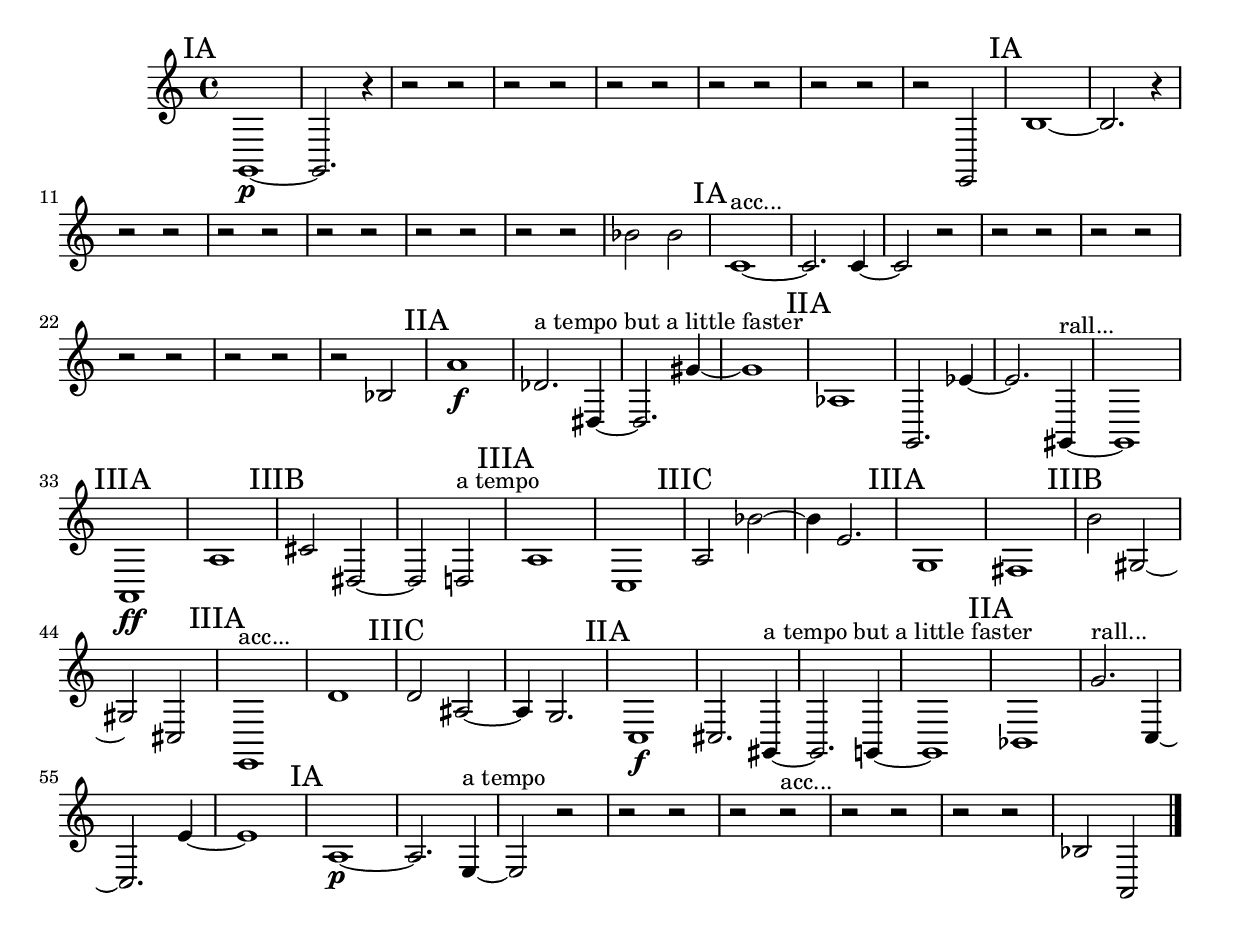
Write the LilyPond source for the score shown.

\new Voice {

|
\time 4/4
\mark "IA"
<g, >1~ \p
|
<g, >2.
r4
|
r2
r2
|
r2
r2
|
r2
r2
|
r2
r2
|
r2
r2
|
r2
<e, >2
|
\mark "IA"
<b >1~
|
<b >2.
r4
|
r2
r2
|
r2
r2
|
r2
r2
|
r2
r2
|
r2
r2
|
<bes' >2
<bes' >2
|
\mark "IA"
<c' >1~ ^"acc..."
|
<c' >2.
<c' >4~
|
<c' >2
r2
|
r2
r2
|
r2
r2
|
r2
r2
|
r2
r2
|
r2
<bes >2
|
\mark "IIA"
<a' >1 \f
|
<des' >2. ^"a tempo but a little faster"
<dis >4~
|
<dis >2.
<gis' >4~
|
<gis' >1
|
\mark "IIA"
<aes >1
|
<g, >2.
<ees' >4~
|
<ees' >2.
<gis, >4~ ^"rall..."
|
<gis, >1
|
\mark "IIIA"
<a, >1 \ff
|
<a >1
|
\mark "IIIB"
<cis' >2
<dis >2~
|
<dis >2
<d >2 ^"a tempo"
|
\mark "IIIA"
<a >1
|
<c >1
|
\mark "IIIC"
<a >2
<bes' >2~
|
<bes' >4
<e' >2.
|
\mark "IIIA"
<g >1
|
<fis >1
|
\mark "IIIB"
<b' >2
<gis >2~
|
<gis >2
<cis >2
|
\mark "IIIA"
<e, >1 ^"acc..."
|
<d' >1
|
\mark "IIIC"
<d' >2
<ais >2~
|
<ais >4
<g >2.
|
\mark "IIA"
<c >1 \f
|
<cis >2.
<gis, >4~ ^"a tempo but a little faster"
|
<gis, >2.
<g, >4~
|
<g, >1
|
\mark "IIA"
<bes, >1
|
<g' >2. ^"rall..."
<c >4~
|
<c >2.
<e' >4~
|
<e' >1
|
\mark "IA"
<a >1~ \p
|
<a >2.
<e >4~ ^"a tempo"
|
<e >2
r2
|
r2
r2
|
r2
r2 ^"acc..."
|
r2
r2
|
r2
r2
|
<bes >2
<a, >2

\bar "|."
}